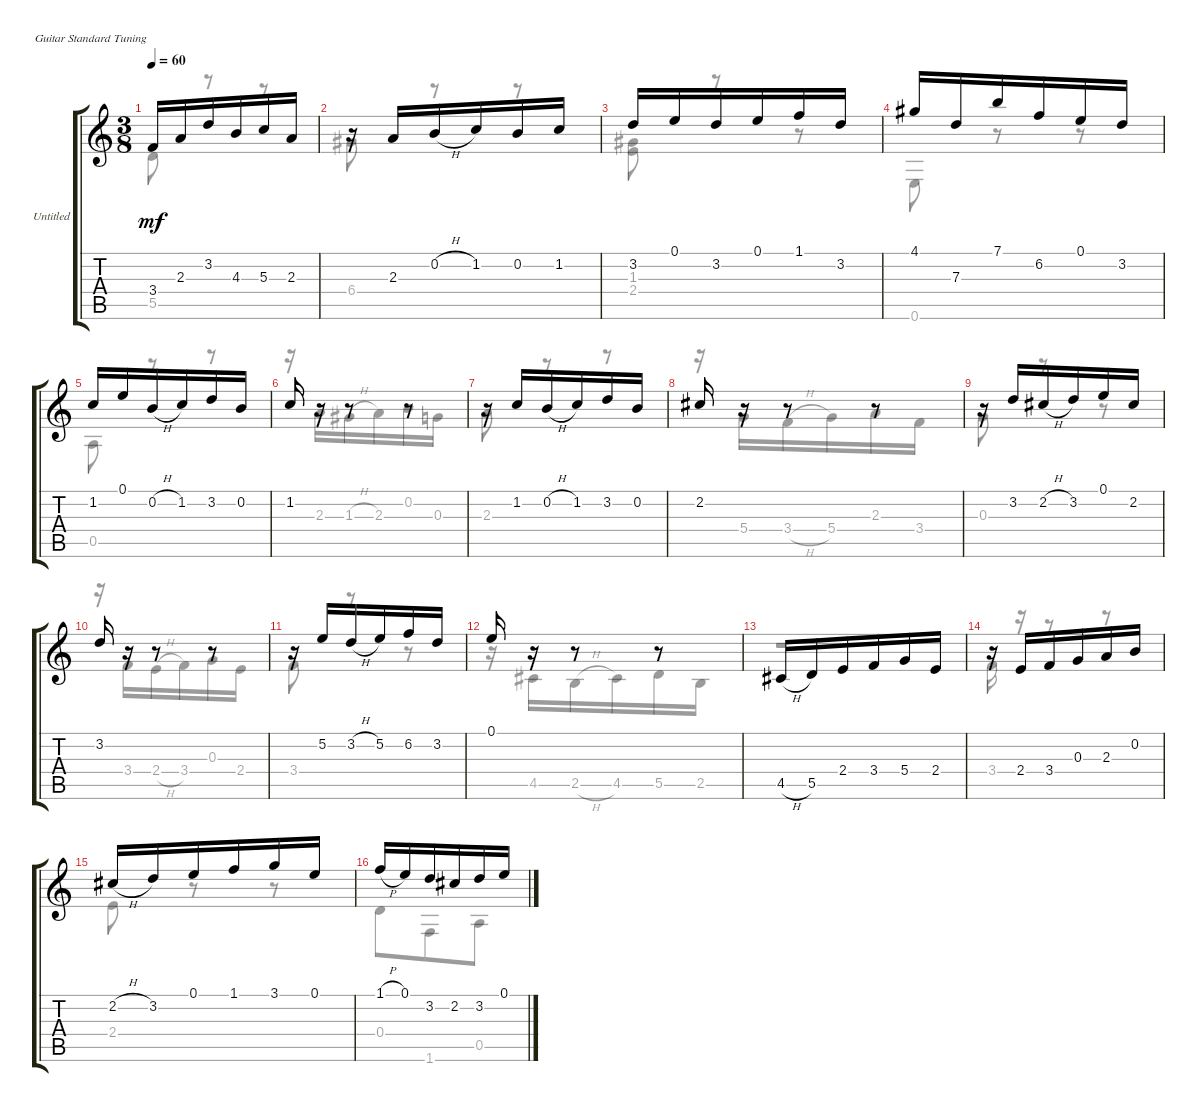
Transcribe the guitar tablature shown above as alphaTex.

\bracketExtendMode groupsimilarinstruments
\firstSystemTrackNameOrientation horizontal
\otherSystemsTrackNameOrientation horizontal
\track ("Untitled" "Untitled") {instrument acousticguitarnylon}
\staff {score tabs}
\tuning (E4 B3 G3 D3 A2 E2)
\voice
\ts (3 8)
\tempo 60
\clef g2
\ks aminor
3.4.16{dy mf} 2.3.16 3.2.16 4.3.16 5.3.16 2.3.16 |
r.16 2.3.16 0.2{h}.16 1.2.16 0.2.16 1.2.16 |
3.2.16 0.1.16 3.2.16 0.1.16 1.1.16 3.2.16 |
4.1.16 7.3.16 7.1.16 6.2.16 0.1.16 3.2.16 |
1.2.16 0.1.16 0.2{h}.16 1.2.16 3.2.16 0.2.16 |
1.2.16 r.16 r.8 r.8 |
r.16 1.2.16 0.2{h}.16 1.2.16 3.2.16 0.2.16 |
2.2.16 r.16 r.8 r.8 |
r.16 3.2.16 2.2{h}.16 3.2.16 0.1.16 2.2.16 |
3.2.16 r.16 r.8 r.8 |
r.16 5.2.16 3.2{h}.16 5.2.16 6.2.16 3.2.16 |
0.1.16 r.16 r.8 r.8 |
4.5{h}.16 5.5.16 2.4.16 3.4.16 5.4.16 2.4.16 |
r.16 2.4.16 3.4.16 0.3.16 2.3.16 0.2.16 |
2.2{h}.16 3.2.16 0.1.16 1.1.16 3.1.16 0.1.16 |
1.1{h}.16 0.1.16 3.2.16 2.2.16 3.2.16 0.1.16
\voice
\clef g2
\ottava regular
\simile none
\ks aminor
5.5.8{dy mf} r.8 r.8 |
6.4.8 r.8 r.8 |
(1.3 2.4).8 r.8 r.8 |
0.6.8 r.8 r.8 |
0.5.8 r.8 r.8 |
r.16 2.3.16 1.3{h}.16 2.3.16 0.2.16 0.3.16 |
2.3.8 r.8 r.8 |
r.16 5.4.16 3.4{h}.16 5.4.16 2.3.16 3.4.16 |
0.3.8 r.8 r.8 |
r.16 3.4.16 2.4{h}.16 3.4.16 0.3.16 2.4.16 |
3.4.8 r.8 r.8 |
r.16 4.5.16 2.5{h}.16 4.5.16 5.5.16 2.5.16 |
r.1 |
3.4.16 r.16 r.8 r.8 |
2.4.8 r.8 r.8 |
0.4.8 1.6.8 0.5.8
